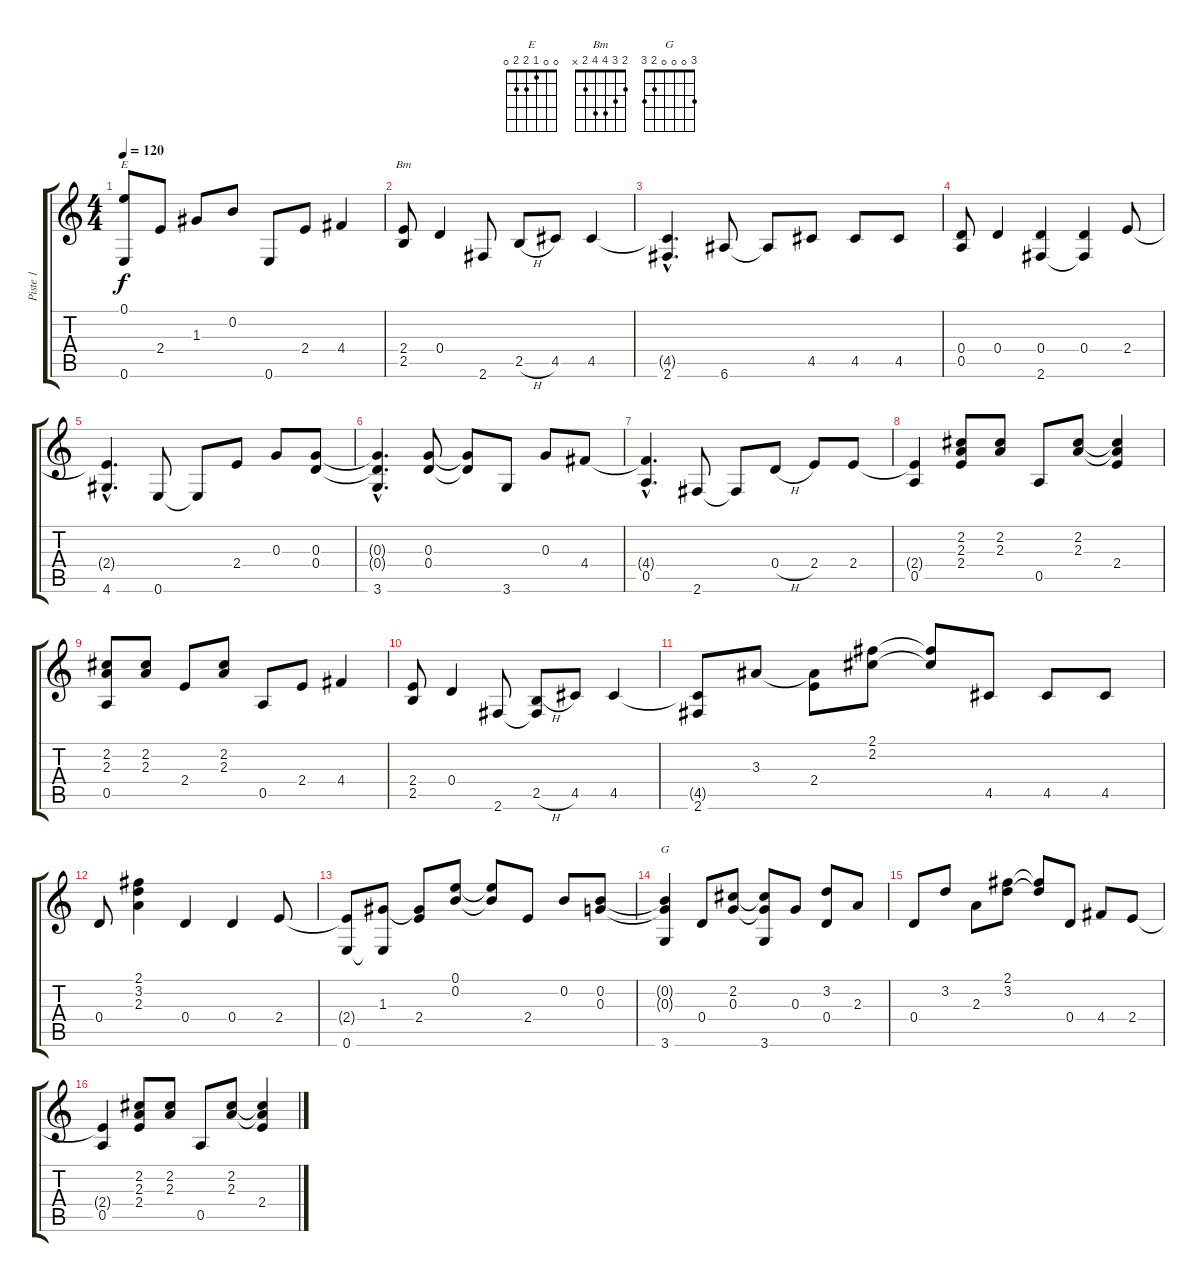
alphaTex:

\track ("Piste 1" "Piste 1") {instrument acousticguitarsteel}
\staff {score tabs}
\tuning (E4 B3 G3 D3 A2 E2) {hide}
\chord ("E" 0 0 1 2 2 0)
\chord ("Bm" 2 3 4 4 2 x)
\chord ("G" 3 0 0 0 2 3)
\ts (4 4)
\tempo 120
\clef g2
\ks c
(0.1{t} 0.6).8{ch "E" dy f} 2.4.8 1.3.8 0.2.8 0.6.8 2.4.8 4.4.4 |
(2.4 2.5).8{ch "Bm"} 0.4.4 2.6.8 2.5{h}.8 4.5.8 4.5.4 |
(4.5{hac t} 2.6{hac}).4{d} 6.6.8 6.6{t}.8 4.5.8 4.5.8 4.5.8 |
(0.4 0.5).8 0.4.4 (0.4 2.6).4 (0.4 2.6{t}).4 2.4.8 |
(2.4{hac t} 4.6{hac}).4{d} 0.6.8 0.6{t}.8 2.4.8 0.3.8 (0.3 0.4).8 |
(0.3{hac t} 0.4{hac t} 3.6{hac}).4{d} (0.3 0.4).8 (0.3{t} 0.4{t}).8 3.6.8 0.3.8 4.4.8 |
(4.4{hac t} 0.5{hac}).4{d} 2.6.8 2.6{t}.8 0.4{h}.8 2.4.8 2.4.8 |
(2.4{t} 0.5).4 (2.2 2.3 2.4).8 (2.2 2.3).8 0.5.8 (2.2 2.3).8 (2.2{t} 2.3{t} 2.4).4 |
(2.2 2.3 0.5).8 (2.2 2.3).8 2.4.8 (2.2 2.3).8 0.5.8 2.4.8 4.4.4 |
(2.4 2.5).8 0.4.4 2.6.8 (2.5{h} 2.6{t}).8 4.5.8 4.5.4 |
(4.5{t} 2.6).8 3.3.8 (3.3{t} 2.4).8 (2.1 2.2).8 (2.1{t} 2.2{t}).8 4.5.8 4.5.8 4.5.8 |
0.4.8 (2.1 3.2 2.3).4 0.4.4 0.4.4 2.4.8 |
(2.4{t} 0.6).8 (1.3 0.6{t}).8 (1.3{t} 2.4).8 (0.1 0.2).8 (0.1{t} 0.2{t}).8 2.4.8 0.2.8 (0.2 0.3).8 |
(0.2{t} 0.3{t} 3.6).4{ch "G"} 0.4.8 (2.2 0.3).8 (2.2{t} 0.3{t} 3.6).8 0.3.8 (3.2 0.4).8 2.3.8 |
0.4.8 3.2.8 2.3.8 (2.1 3.2).8 (2.1{t} 3.2{t}).8 0.4.8 4.4.8 2.4.8 |
(2.4{t} 0.5).4 (2.2 2.3 2.4).8 (2.2 2.3).8 0.5.8 (2.2 2.3).8 (2.2{t} 2.3{t} 2.4).4
